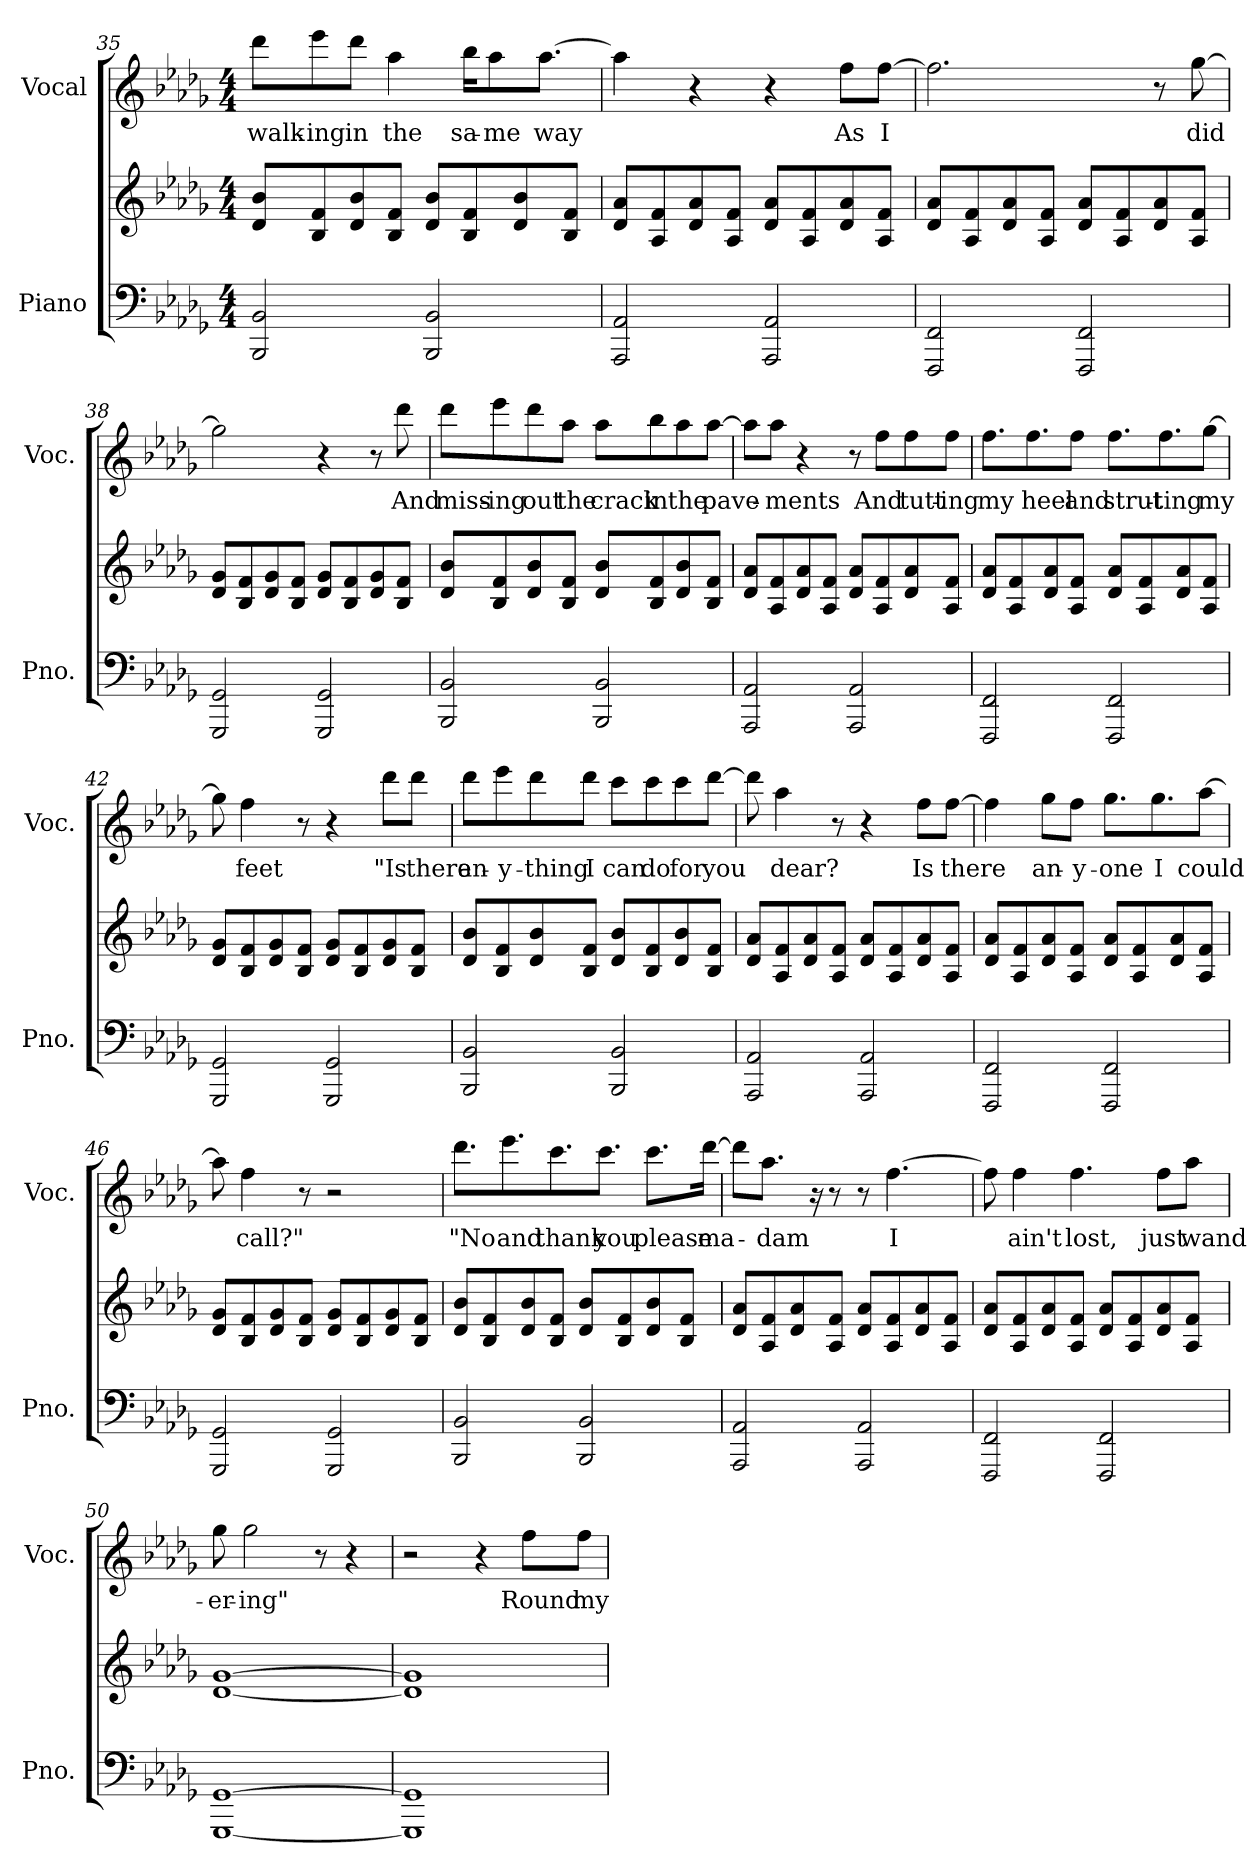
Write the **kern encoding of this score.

**kern	**text	**text	**kern	**kern	**text
*part2	*part2	*part2	*part2	*part1	*part1
*staff3	*staff3	*staff3	*staff2	*staff1	*staff1
*I"Piano	*	*	*	*I"Vocal	*
*I'Pno.	*	*	*	*I'Voc.	*
*clefF4	*	*	*clefG2	*clefG2	*
*k[b-e-a-d-g-]	*	*	*k[b-e-a-d-g-]	*k[b-e-a-d-g-]	*
*M4/4	*	*	*M4/4	*M4/4	*
=35	=35	=35	=35	=35	=35
2BBB-/ 2BB-/	.	.	8d-/ 8b-/L	8ddd-\L	walk-
.	.	.	8B-/ 8f/	8eee-\	-ing
.	.	.	8d-/ 8b-/	8ddd-\J	in
.	.	.	8B-/ 8f/J	4aa-\	the
2BBB-/ 2BB-/	.	.	8d-/ 8b-/L	.	.
.	.	.	8B-/ 8f/	16bb-\KL	sa-
.	.	.	.	8aa-\	-me
.	.	.	8d-/ 8b-/	.	.
.	.	.	.	[8.aa-\J	way
.	.	.	8B-/ 8f/J	.	.
!!LO:LB:g=z
=36	=36	=36	=36	=36	=36
2AAA-/ 2AA-/	.	.	8d-/ 8a-/L	4aa-\]	.
.	.	.	8A-/ 8f/	.	.
.	.	.	8d-/ 8a-/	4r	.
.	.	.	8A-/ 8f/J	.	.
2AAA-/ 2AA-/	.	.	8d-/ 8a-/L	4r	.
.	.	.	8A-/ 8f/	.	.
.	.	.	8d-/ 8a-/	8ff\L	As
.	.	.	8A-/ 8f/J	[8ff\J	I
=37	=37	=37	=37	=37	=37
2FFF/ 2FF/	.	.	8d-/ 8a-/L	2.ff\]	.
.	.	.	8A-/ 8f/	.	.
.	.	.	8d-/ 8a-/	.	.
.	.	.	8A-/ 8f/J	.	.
2FFF/ 2FF/	.	.	8d-/ 8a-/L	.	.
.	.	.	8A-/ 8f/	.	.
.	.	.	8d-/ 8a-/	8r	.
.	.	.	8A-/ 8f/J	[8gg-\	did
=38	=38	=38	=38	=38	=38
2GGG-/ 2GG-/	.	.	8d-/ 8g-/L	2gg-\]	.
.	.	.	8B-/ 8f/	.	.
.	.	.	8d-/ 8g-/	.	.
.	.	.	8B-/ 8f/J	.	.
2GGG-/ 2GG-/	.	.	8d-/ 8g-/L	4r	.
.	.	.	8B-/ 8f/	.	.
.	.	.	8d-/ 8g-/	8r	.
.	.	.	8B-/ 8f/J	8ddd-\	And
!!LO:PB:g=z
=39	=39	=39	=39	=39	=39
2BBB-/ 2BB-/	.	.	8d-/ 8b-/L	8ddd-\L	miss-
.	.	.	8B-/ 8f/	8eee-\	-ing
.	.	.	8d-/ 8b-/	8ddd-\	out
.	.	.	8B-/ 8f/J	8aa-\J	the
2BBB-/ 2BB-/	.	.	8d-/ 8b-/L	8aa-\L	crack
.	.	.	8B-/ 8f/	8bb-\	in
.	.	.	8d-/ 8b-/	8aa-\	the
.	.	.	8B-/ 8f/J	[8aa-\J	pave-
=40	=40	=40	=40	=40	=40
2AAA-/ 2AA-/	.	.	8d-/ 8a-/L	8aa-\L]	.
.	.	.	8A-/ 8f/	8aa-\J	-ments
.	.	.	8d-/ 8a-/	4r	.
.	.	.	8A-/ 8f/J	.	.
2AAA-/ 2AA-/	.	.	8d-/ 8a-/L	8r	.
.	.	.	8A-/ 8f/	8ff\L	And
.	.	.	8d-/ 8a-/	8ff\	tutt-
.	.	.	8A-/ 8f/J	8ff\J	-ing
!!LO:LB:g=z
=41	=41	=41	=41	=41	=41
2FFF/ 2FF/	.	.	8d-/ 8a-/L	8.ff\L	my
.	.	.	8A-/ 8f/	.	.
.	.	.	.	8.ff\	heel
.	.	.	8d-/ 8a-/	.	.
.	.	.	8A-/ 8f/J	8ff\J	and
2FFF/ 2FF/	.	.	8d-/ 8a-/L	8.ff\L	strut-
.	.	.	8A-/ 8f/	.	.
.	.	.	.	8.ff\	-ting
.	.	.	8d-/ 8a-/	.	.
.	.	.	8A-/ 8f/J	[8gg-\J	my
=42	=42	=42	=42	=42	=42
2GGG-/ 2GG-/	.	.	8d-/ 8g-/L	8gg-\]	.
.	.	.	8B-/ 8f/	4ff\	feet
.	.	.	8d-/ 8g-/	.	.
.	.	.	8B-/ 8f/J	8r	.
2GGG-/ 2GG-/	.	.	8d-/ 8g-/L	4r	.
.	.	.	8B-/ 8f/	.	.
.	.	.	8d-/ 8g-/	8ddd-\L	"Is
.	.	.	8B-/ 8f/J	8ddd-\J	there
=43	=43	=43	=43	=43	=43
2BBB-/ 2BB-/	.	.	8d-/ 8b-/L	8ddd-\L	an-
.	.	.	8B-/ 8f/	8eee-\	-y-
.	.	.	8d-/ 8b-/	8ddd-\	-thing
.	.	.	8B-/ 8f/J	8ddd-\J	I
2BBB-/ 2BB-/	.	.	8d-/ 8b-/L	8ccc\L	can
.	.	.	8B-/ 8f/	8ccc\	do
.	.	.	8d-/ 8b-/	8ccc\	for
.	.	.	8B-/ 8f/J	[8ddd-\J	you
!!LO:LB:g=z
=44	=44	=44	=44	=44	=44
2AAA-/ 2AA-/	.	.	8d-/ 8a-/L	8ddd-\]	.
.	.	.	8A-/ 8f/	4aa-\	dear?
.	.	.	8d-/ 8a-/	.	.
.	.	.	8A-/ 8f/J	8r	.
2AAA-/ 2AA-/	.	.	8d-/ 8a-/L	4r	.
.	.	.	8A-/ 8f/	.	.
.	.	.	8d-/ 8a-/	8ff\L	Is
.	.	.	8A-/ 8f/J	[8ff\J	there
=45	=45	=45	=45	=45	=45
2FFF/ 2FF/	.	.	8d-/ 8a-/L	4ff\]	.
.	.	.	8A-/ 8f/	.	.
.	.	.	8d-/ 8a-/	8gg-\L	an-
.	.	.	8A-/ 8f/J	8ff\J	-y-
2FFF/ 2FF/	.	.	8d-/ 8a-/L	8.gg-\L	-one
.	.	.	8A-/ 8f/	.	.
.	.	.	.	8.gg-\	I
.	.	.	8d-/ 8a-/	.	.
.	.	.	8A-/ 8f/J	[8aa-\J	could
=46	=46	=46	=46	=46	=46
2GGG-/ 2GG-/	.	.	8d-/ 8g-/L	8aa-\]	.
.	.	.	8B-/ 8f/	4ff\	call?"
.	.	.	8d-/ 8g-/	.	.
.	.	.	8B-/ 8f/J	8r	.
2GGG-/ 2GG-/	.	.	8d-/ 8g-/L	2r	.
.	.	.	8B-/ 8f/	.	.
.	.	.	8d-/ 8g-/	.	.
.	.	.	8B-/ 8f/J	.	.
!!LO:PB:g=z
=47	=47	=47	=47	=47	=47
2BBB-/ 2BB-/	.	.	8d-/ 8b-/L	8.ddd-\L	"No
.	.	.	8B-/ 8f/	.	.
.	.	.	.	8.eee-\	and
.	.	.	8d-/ 8b-/	.	.
.	.	.	8B-/ 8f/J	8.ccc\	thank
2BBB-/ 2BB-/	.	.	8d-/ 8b-/L	.	.
.	.	.	.	8.ccc\J	you
.	.	.	8B-/ 8f/	.	.
.	.	.	8d-/ 8b-/	8.ccc\L	please
.	.	.	8B-/ 8f/J	.	.
.	.	.	.	[16ddd-\Jk	ma-
=48	=48	=48	=48	=48	=48
2AAA-/ 2AA-/	.	.	8d-/ 8a-/L	8ddd-\L]	.
.	.	.	8A-/ 8f/	8.aa-\J	-dam
.	.	.	8d-/ 8a-/	.	.
.	.	.	.	16r	.
.	.	.	8A-/ 8f/J	8r	.
2AAA-/ 2AA-/	.	.	8d-/ 8a-/L	8r	.
.	.	.	8A-/ 8f/	[4.ff\	I
.	.	.	8d-/ 8a-/	.	.
.	.	.	8A-/ 8f/J	.	.
=49	=49	=49	=49	=49	=49
2FFF/ 2FF/	.	.	8d-/ 8a-/L	8ff\]	.
.	.	.	8A-/ 8f/	4ff\	ain't
.	.	.	8d-/ 8a-/	.	.
.	.	.	8A-/ 8f/J	4.ff\	lost,
2FFF/ 2FF/	.	.	8d-/ 8a-/L	.	.
.	.	.	8A-/ 8f/	.	.
.	.	.	8d-/ 8a-/	8ff\L	just
.	.	.	8A-/ 8f/J	8aa-\J	wand-
!!LO:LB:g=z
=50	=50	=50	=50	=50	=50
[1GGG- [1GG-	.	.	[1d- [1g-	8gg-\	-er-
.	.	.	.	2gg-\	-ing"
.	.	.	.	8r	.
.	.	.	.	4r	.
=51	=51	=51	=51	=51	=51
1GGG-] 1GG-]	.	.	1d-] 1g-]	2r	.
.	.	.	.	4r	.
.	.	.	.	8ff\L	Round
.	.	.	.	8ff\J	my
=	=	=	=	=	=
*-	*-	*-	*-	*-	*-
